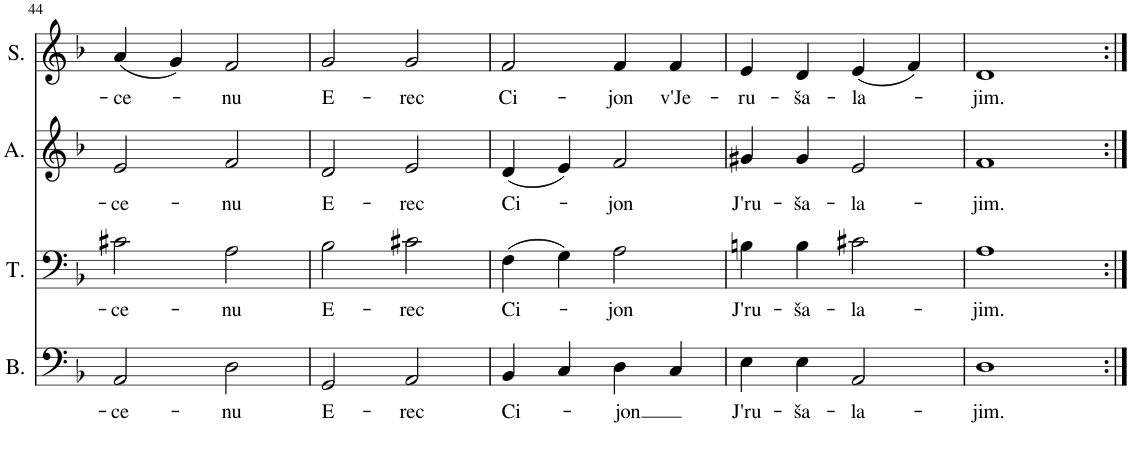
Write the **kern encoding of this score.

**kern	**text	**kern	**text	**kern	**text	**kern	**text
*part4	*part4	*part3	*part3	*part2	*part2	*part1	*part1
*staff4	*staff4	*staff3	*staff3	*staff2	*staff2	*staff1	*staff1
*I"Bass	*	*I"Tenor	*	*I"Alt	*	*I"Sopran	*
*I'B.	*	*I'T.	*	*I'A.	*	*I'S.	*
!!LO:PB:g=z
*clefF4	*	*clefF4	*	*clefG2	*	*clefG2	*
*k[b-]	*	*k[b-]	*	*k[b-]	*	*k[b-]	*
*M4/4	*	*M4/4	*	*M4/4	*	*M4/4	*
*met(c)	*	*met(c)	*	*met(c)	*	*met(c)	*
=44	=44	=44	=44	=44	=44	=44	=44
!	!LO:LY:b	!	!LO:LY:b	!	!LO:LY:b	!	!LO:LY:b
2AA/	-ce-	2c#X\	-ce-	2e/	-ce-	(4a/	-ce-
.	.	.	.	.	.	4g/)	.
!	!LO:LY:b	!	!LO:LY:b	!	!LO:LY:b	!	!LO:LY:b
2D\	-nu	2A\	-nu	2f/	-nu	2f/	-nu
=45	=45	=45	=45	=45	=45	=45	=45
!	!LO:LY:b	!	!LO:LY:b	!	!LO:LY:b	!	!LO:LY:b
2GG/	E-	2B-\	E-	2d/	E-	2g/	E-
!	!LO:LY:b	!	!LO:LY:b	!	!LO:LY:b	!	!LO:LY:b
2AA/	-rec	2c#X\	-rec	2e/	-rec	2g/	-rec
=46	=46	=46	=46	=46	=46	=46	=46
!	!LO:LY:b	!	!LO:LY:b	!	!LO:LY:b	!	!LO:LY:b
4BB-/	Ci-	(4F\	Ci-	(4d/	Ci-	2f/	Ci-
4C/	.	4G\)	.	4e/)	.	.	.
!	!LO:LY:b	!	!LO:LY:b	!	!LO:LY:b	!	!LO:LY:b
4D\	-jon	2A\	-jon	2f/	-jon	4f/	-jon
!	!	!	!	!	!	!	!LO:LY:b
4C/	.	.	.	.	.	4f/	v'Je-
=47	=47	=47	=47	=47	=47	=47	=47
!	!LO:LY:b	!	!LO:LY:b	!	!LO:LY:b	!	!LO:LY:b
4E\	J'ru-	4Bn\	J'ru-	4g#X/	J'ru-	4e/	-ru-
!	!LO:LY:b	!	!LO:LY:b	!	!LO:LY:b	!	!LO:LY:b
4E\	-ša-	4B\	-ša-	4g#/	-ša-	4d/	-ša-
!	!LO:LY:b	!	!LO:LY:b	!	!LO:LY:b	!	!LO:LY:b
2AA/	-la-	2c#X\	-la-	2e/	-la-	(4e/	-la-
.	.	.	.	.	.	4f/)	.
=48	=48	=48	=48	=48	=48	=48	=48
!	!LO:LY:b	!	!LO:LY:b	!	!LO:LY:b	!	!LO:LY:b
1D	-jim.	1A	-jim.	1f	-jim.	1d	-jim.
=:|!	=:|!	=:|!	=:|!	=:|!	=:|!	=:|!	=:|!
*-	*-	*-	*-	*-	*-	*-	*-
